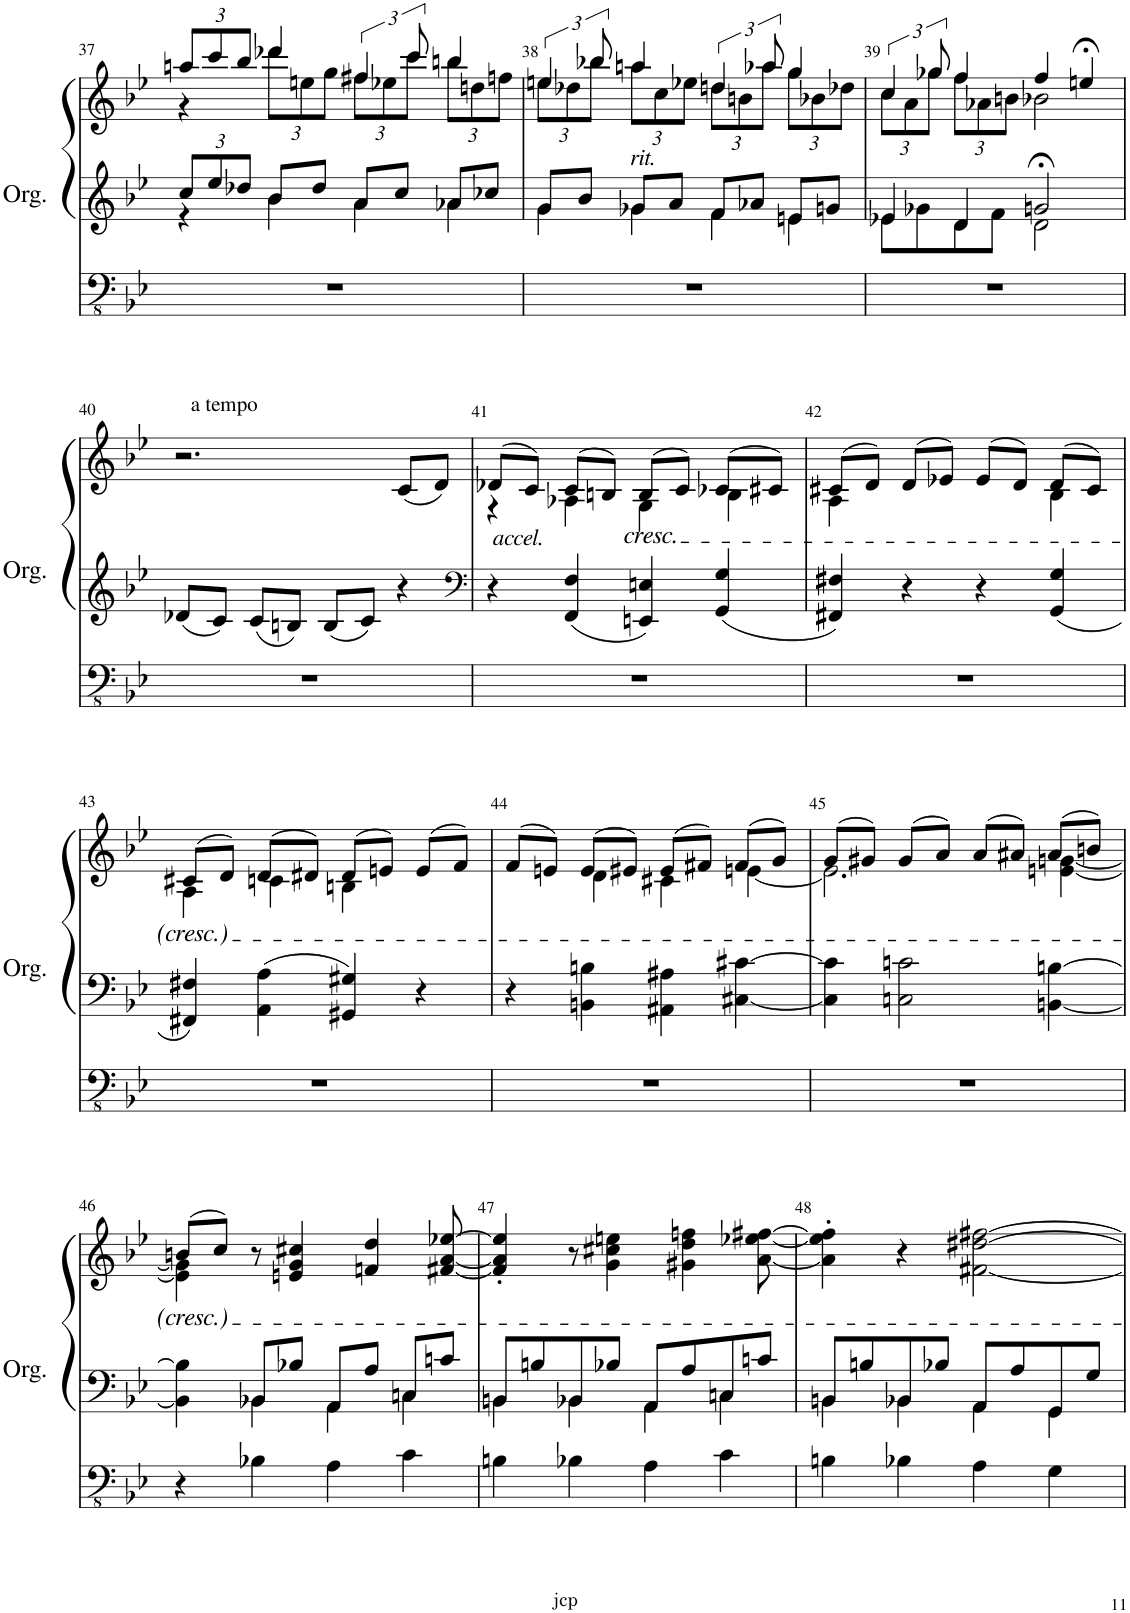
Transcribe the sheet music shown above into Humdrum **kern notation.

**kern	**kern	**kern
*part1	*part1	*part1
*staff3	*staff2	*staff1
*I"Orgue à tuyaux	*	*
*I'Org.	*	*
!!LO:PB:g=z
*clefFv4	*clefG2	*clefG2
*k[b-e-]	*k[b-e-]	*k[b-e-]
*M4/4	*M4/4	*M4/4
*met(c)	*met(c)	*met(c)
*	*Xbrackettup	*Xbrackettup
=37	=37	=37
*	*^	*^
1r	12cc/L	4r	12aan/L	4r
.	12ee-/	.	12ccc/	.
.	12dd-X/J	.	12bb-/J	.
.	8b-/L	4b-\	4ddd-X/	12ddd-\L
.	.	.	.	12een\
.	8dd-/J	.	.	.
.	.	.	.	12gg\J
*	*	*	*brackettup	*Xbrackettup
.	8a/L	4a\	6ff#X/	12ff#\L
.	.	.	.	12ee-X\
.	8cc/J	.	.	.
.	.	.	12ccc/	12ccc\J
.	8a-X/L	4a-\	4bbn/	12bb\L
.	.	.	.	12ddn\
.	8cc-X/J	.	.	.
.	.	.	.	12ffn\J
=38	=38	=38	=38	=38
*	*	*	*brackettup	*Xbrackettup
1r	8g/L	4g\	6een/	12ee\L
.	.	.	.	12dd-X\
.	8b-/J	.	.	.
.	.	.	12bb-X/	12bb-\J
!	!	!	!LO:TX:b:i:t=rit.	!
.	8g-X/L	4g-\	4aan/	12aa\L
.	.	.	.	12cc\
.	8a/J	.	.	.
.	.	.	.	12ee-X\J
*	*	*	*brackettup	*Xbrackettup
.	8f/L	4f\	6ddn/	12dd\L
.	.	.	.	12bn\
.	8a-X/J	.	.	.
.	.	.	12aa-X/	12aa-\J
.	8en/L	4e\	4gg/	12gg\L
.	.	.	.	12b-X\
.	8gn/J	.	.	.
.	.	.	.	12dd-X\J
=39	=39	=39	=39	=39
*	*	*	*brackettup	*Xbrackettup
1r	4e-X/	8e-\L	6cc/	12cc\L
.	.	.	.	12a\
.	.	8g-X\	.	.
.	.	.	12gg-X/	12gg-\J
.	4d/	8d\	4ff/	12ff\L
.	.	.	.	12a-X\
.	.	8f\J	.	.
.	.	.	.	12bn\J
.	2gn;</	2d\	4ff/	2b-X\
.	.	.	4een;</	.
*	*v	*v	*	*
*	*	*v	*v
!!LO:LB:g=z
=40	=40	=40
!	!	!LO:TX:a:t=a tempo
1r	8d-X/L	2.r
.	8c/J	.
.	8c/L	.
.	8Bn/J	.
.	8B/L	.
.	8c/J	.
.	4r	(8c/L
.	.	8d/J)
=41	=41	=41
*	*clefF4	*
*	*	*^
!	!	!LO:TX:b:i:t=accel.	!
1r	4r	(8d-X/L	4r
.	.	8c/J)	.
.	4FF/ 4F/	(8c/L	4A-X\
.	.	8Bn/J)	.
!	!	!LO:TX:b:i:t=cresc.	!
.	4EEn/ 4En/	(8B/L	4G\
.	.	8c/J)	.
.	4GG/ 4G/	(8c-X/L	4B\
.	.	8c#X/J)	.
=42	=42	=42	=42
1r	4FF#X/ 4F#X/	(8c#X/L	4A\
.	.	8d/J)	.
.	4r	(>8d/L	2ryy
.	.	8e-X/J)	.
.	4r	(>8e-/L	.
.	.	8d/J)	.
.	4GG/ 4G/	(8d/L	4B-\
.	.	8c#/J)	.
!!LO:LB:g=z	!!
=43	=43	=43	=43
1r	4FF#X/ 4F#X/	(8c#X/L	4A\
.	.	8d/J)	.
.	4AA\ 4A\	(8d/L	4cn\
.	.	8d#X/J)	.
.	4GG#X/ 4G#X/	(8d#/L	4Bn\
.	.	8en/J)	.
.	4r	(>8e/L	4ryy
.	.	8f/J)	.
=44	=44	=44	=44
1r	4r	(>8f/L	4ryy
.	.	8en/J)	.
.	4BBn\ 4Bn\	(8e/L	4d\
.	.	8e#X/J)	.
.	4AA#X\ 4A#X\	(8e#/L	4c#X\
.	.	8f#X/J)	.
.	[4C#X\ [4c#X\	(8f#/L	[4en\
.	.	8g/J)	.
=45	=45	=45	=45
1r	4C#\] 4c#\]	(8g/L	2.e\]
.	.	8g#X/J)	.
.	2Cn\ 2cn\	(8g#/L	.
.	.	8a/J)	.
.	.	(8a/L	.
.	.	8a#X/J)	.
.	[4BBn\ [4Bn\	(8a#/L	[4en\ [4gn\
.	.	8bn/J)	.
!!LO:LB:g=z	!!
=46	=46	=46	=46
*	*^	*	*
4r	4BB\] 4B\]	4ryy	(8bn/L	4e\] 4g\]
.	.	.	8cc/J)	.
4BB-X\	8BB-X/L	4BB-\	8r	2.ryy
.	8B-X/J	.	4en/ 4g/ 4cc#X/	.
4AA\	8AA/L	4AA\	.	.
.	8A/J	.	4fn/ 4dd/	.
4C\	8Cn/L	4C\	.	.
.	8cn/J	.	[8f#X/ [8a/ [8ee-X/	.
*	*	*	*v	*v
=47	=47	=47	=47
4BBn\	8BBn/L	4BB\	4f#/]' 4a/]' 4ee-/]'
.	8Bn/	.	.
4BB-X\	8BB-X/	4BB-\	8r
.	8B-X/J	.	4g\ 4cc#X\ 4een\
4AA\	8AA/L	4AA\	.
.	8A/	.	4g#X\ 4dd\ 4ffn\
4C\	8Cn/	4C\	.
.	8cn/J	.	[8a\ [8ee-X\ [8ff#X\
=48	=48	=48	=48
4BBn\	8BBn/L	4BB\	4a\]' 4ee-\]' 4ff#\]'
.	8Bn/	.	.
4BB-X\	8BB-X/	4BB-\	4r
.	8B-X/J	.	.
4AA\	8AA/L	4AA\	[2f#X\ [2dd#X\ [2ff#X\
.	8A/	.	.
4GG\	8GG/	4GG\	.
.	8G/J	.	.
*	*v	*v	*
=	=	=
*-	*-	*-
